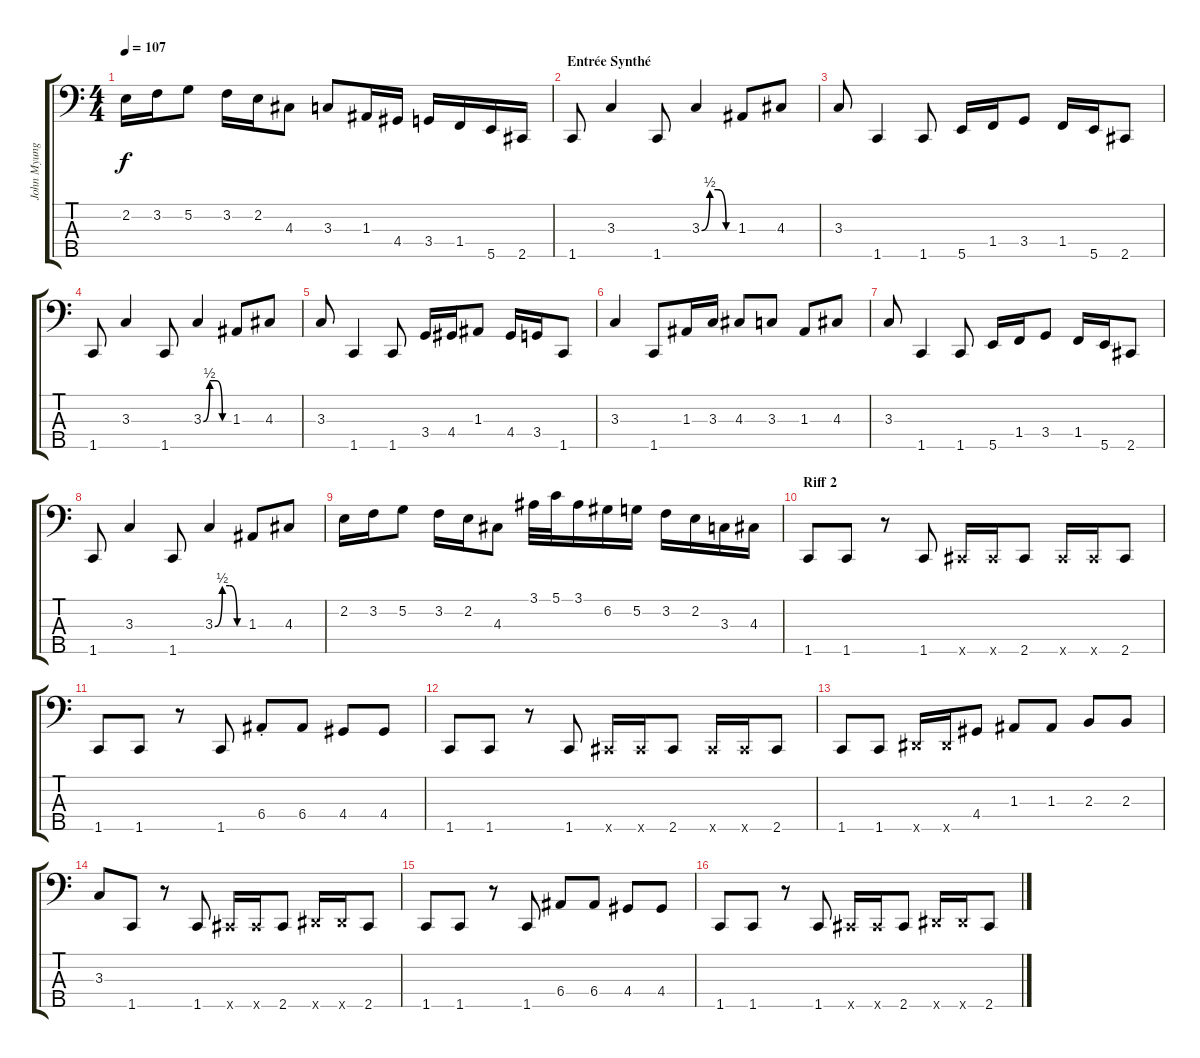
\track ("John Myung" "John Myung") {instrument electricbassfinger}
\staff {score tabs}
\tuning (G2 D2 A1 E1 B0) {hide}
\ts (4 4)
\tempo 107
\clef f4
\ks c
2.2.16{dy f} 3.2.16 5.2.8 3.2.16 2.2.16 4.3.8 3.3.8 1.3.16 4.4.16 3.4.16 1.4.16 5.5.16 2.5.16 |
\section ("" "Entrée Synthé")
1.5.8 3.3.4 1.5.8 3.3{be (custom 0 0 15 2 30 2 45 0 60 0)}.4 1.3.8 4.3.8 |
3.3.8 1.5.4 1.5.8 5.5.16 1.4.16 3.4.8 1.4.16 5.5.16 2.5.8 |
1.5.8 3.3.4 1.5.8 3.3{be (custom 0 0 15 2 30 2 45 0 60 0)}.4 1.3.8 4.3.8 |
3.3.8 1.5.4 1.5.8 3.4.16 4.4.16 1.3.8 4.4.16 3.4.16 1.5.8 |
3.3.4 1.5.8 1.3.16 3.3.16 4.3.8 3.3.8 1.3.8 4.3.8 |
3.3.8 1.5.4 1.5.8 5.5.16 1.4.16 3.4.8 1.4.16 5.5.16 2.5.8 |
1.5.8 3.3.4 1.5.8 3.3{be (custom 0 0 15 2 30 2 45 0 60 0)}.4 1.3.8 4.3.8 |
2.2.16 3.2.16 5.2.8 3.2.16 2.2.16 4.3.8 3.1.32 5.1.32 3.1.16 6.2.16 5.2.16 3.2.16 2.2.16 3.3.16 4.3.16 |
\section ("" "Riff 2")
1.5.8 1.5.8 r.8 1.5.8 2.5{x}.16 2.5{x}.16 2.5.8 2.5{x}.16 2.5{x}.16 2.5.8 |
1.5.8 1.5.8 r.8 1.5.8 6.4{st}.8 6.4.8 4.4.8 4.4.8 |
1.5.8 1.5.8 r.8 1.5.8 2.5{x}.16 2.5{x}.16 2.5.8 2.5{x}.16 2.5{x}.16 2.5.8 |
1.5.8 1.5.8 4.5{x}.16 4.5{x}.16 4.4.8 1.3.8 1.3.8 2.3.8 2.3.8 |
3.3.8 1.5.8 r.8 1.5.8 2.5{x}.16 2.5{x}.16 2.5.8 4.5{x}.16 4.5{x}.16 2.5.8 |
1.5.8 1.5.8 r.8 1.5.8 6.4.8 6.4.8 4.4.8 4.4.8 |
1.5.8 1.5.8 r.8 1.5.8 2.5{x}.16 2.5{x}.16 2.5.8 4.5{x}.16 4.5{x}.16 2.5.8
